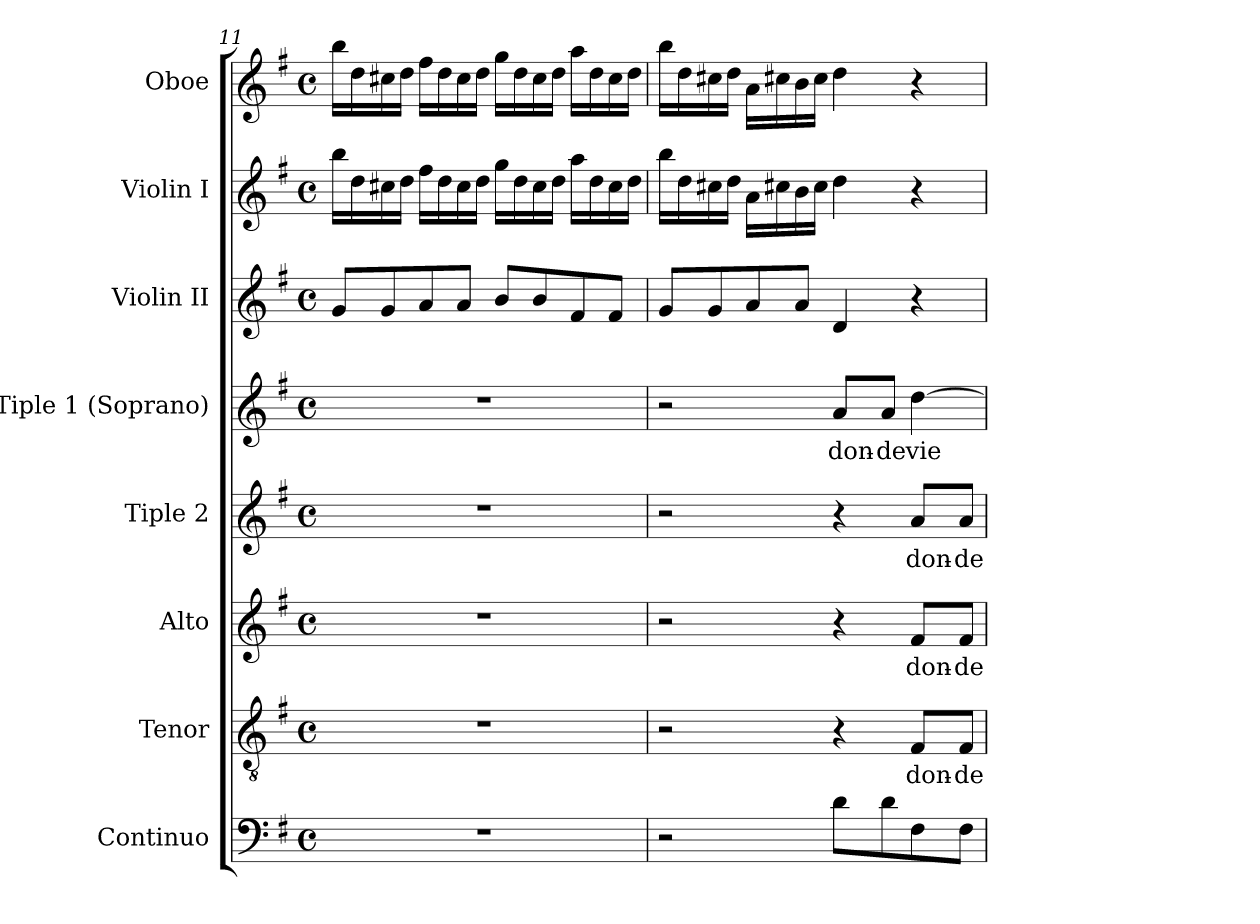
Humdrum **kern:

**kern	**kern	**text	**kern	**text	**kern	**text	**kern	**text	**kern	**kern	**kern
*part8	*part7	*part7	*part6	*part6	*part5	*part5	*part4	*part4	*part3	*part2	*part1
*staff8	*staff7	*staff7	*staff6	*staff6	*staff5	*staff5	*staff4	*staff4	*staff3	*staff2	*staff1
*I"Continuo	*I"Tenor	*	*I"Alto	*	*I"Tiple 2	*	*I"Tiple  1 (Soprano)	*	*I"Violin II	*I"Violin I	*I"Oboe
*I'Cont.	*I'T.	*	*I'A.	*	*	*	*I'S.	*	*I'Vln. II	*I'Vln. I	*I'Ob.
*clefF4	*clefGv2	*	*clefG2	*	*clefG2	*	*clefG2	*	*clefG2	*clefG2	*clefG2
*	*ITrd7c12	*	*	*	*	*	*	*	*	*	*
*k[f#]	*k[f#]	*	*k[f#]	*	*k[f#]	*	*k[f#]	*	*k[f#]	*k[f#]	*k[f#]
*G:	*G:	*	*G:	*	*G:	*	*G:	*	*G:	*G:	*G:
*M4/4	*M4/4	*	*M4/4	*	*M4/4	*	*M4/4	*	*M4/4	*M4/4	*M4/4
*met(c)	*met(c)	*	*met(c)	*	*met(c)	*	*met(c)	*	*met(c)	*met(c)	*met(c)
=11	=11	=11	=11	=11	=11	=11	=11	=11	=11	=11	=11
1r	1r	.	1r	.	1r	.	1r	.	8gi/L	16bbi\LL	16bbi\LL
.	.	.	.	.	.	.	.	.	.	16ddi\	16ddi\
.	.	.	.	.	.	.	.	.	8gi/	16cc#Xi\	16cc#Xi\
.	.	.	.	.	.	.	.	.	.	16ddi\JJ	16ddi\JJ
.	.	.	.	.	.	.	.	.	8ai/	16ff#i\LL	16ff#i\LL
.	.	.	.	.	.	.	.	.	.	16ddi\	16ddi\
.	.	.	.	.	.	.	.	.	8ai/J	16cc#i\	16cc#i\
.	.	.	.	.	.	.	.	.	.	16ddi\JJ	16ddi\JJ
.	.	.	.	.	.	.	.	.	8bi/L	16ggi\LL	16ggi\LL
.	.	.	.	.	.	.	.	.	.	16ddi\	16ddi\
.	.	.	.	.	.	.	.	.	8bi/	16cc#i\	16cc#i\
.	.	.	.	.	.	.	.	.	.	16ddi\JJ	16ddi\JJ
.	.	.	.	.	.	.	.	.	8f#i/	16aai\LL	16aai\LL
.	.	.	.	.	.	.	.	.	.	16ddi\	16ddi\
.	.	.	.	.	.	.	.	.	8f#i/J	16cc#i\	16cc#i\
.	.	.	.	.	.	.	.	.	.	16ddi\JJ	16ddi\JJ
!!LO:LB:g=z
=12	=12	=12	=12	=12	=12	=12	=12	=12	=12	=12	=12
2r	2r	.	2r	.	2r	.	2r	.	8gi/L	16bbi\LL	16bbi\LL
.	.	.	.	.	.	.	.	.	.	16ddi\	16ddi\
.	.	.	.	.	.	.	.	.	8gi/	16cc#Xi\	16cc#Xi\
.	.	.	.	.	.	.	.	.	.	16ddi\JJ	16ddi\JJ
.	.	.	.	.	.	.	.	.	8ai/	16ai\LL	16ai\LL
.	.	.	.	.	.	.	.	.	.	16cc#Xi\	16cc#Xi\
.	.	.	.	.	.	.	.	.	8ai/J	16bi\	16bi\
.	.	.	.	.	.	.	.	.	.	16cc#i\JJ	16cc#i\JJ
!	!	!	!	!	!	!	!	!LO:LY:b:color=#000000	!	!	!
8di\L	4r	.	4r	.	4r	.	8ai/L	don-	4di/	4ddi\	4ddi\
!	!	!	!	!	!	!	!	!LO:LY:b:color=#000000	!	!	!
8di\	.	.	.	.	.	.	8ai/J	-de	.	.	.
!	!	!LO:LY:b:color=#000000	!	!	!	!	!	!	!	!	!
!	!	!	!	!LO:LY:b:color=#000000	!	!	!	!	!	!	!
!	!	!	!	!	!	!LO:LY:b:color=#000000	!	!	!	!	!
!	!	!	!	!	!	!	!	!LO:LY:b:color=#000000	!	!	!
8F#i\	8FF#i/L	don-	8f#i/L	don-	8ai/L	don-	[4ddi\	vie-	4r	4r	4r
!	!	!LO:LY:b:color=#000000	!	!	!	!	!	!	!	!	!
!	!	!	!	!LO:LY:b:color=#000000	!	!	!	!	!	!	!
!	!	!	!	!	!	!LO:LY:b:color=#000000	!	!	!	!	!
8F#i\J	8FF#i/J	-de	8f#i/J	-de	8ai/J	-de	.	.	.	.	.
=	=	=	=	=	=	=	=	=	=	=	=
*-	*-	*-	*-	*-	*-	*-	*-	*-	*-	*-	*-
